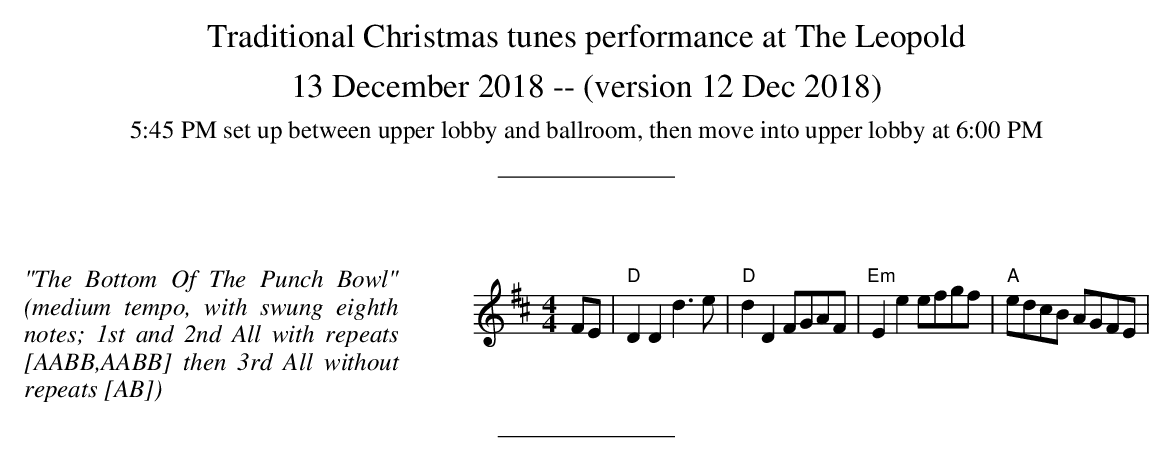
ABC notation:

X:1
M: 4/4
L: 1/4
K: D major treble
%%begintext justify
%%"The Bottom Of The Punch Bowl"
%%(medium tempo, with swung eighth notes; 1st and 2nd All with repeats [AABB,AABB] then 3rd All without repeats [AB])
%%endtext
 F/E/ | "D" D D d3/2 e/ | "D" d D F/G/A/F/ | "Em" E e e/f/g/f/ | "A" e/d/c/B/ A/G/F/E/ |
